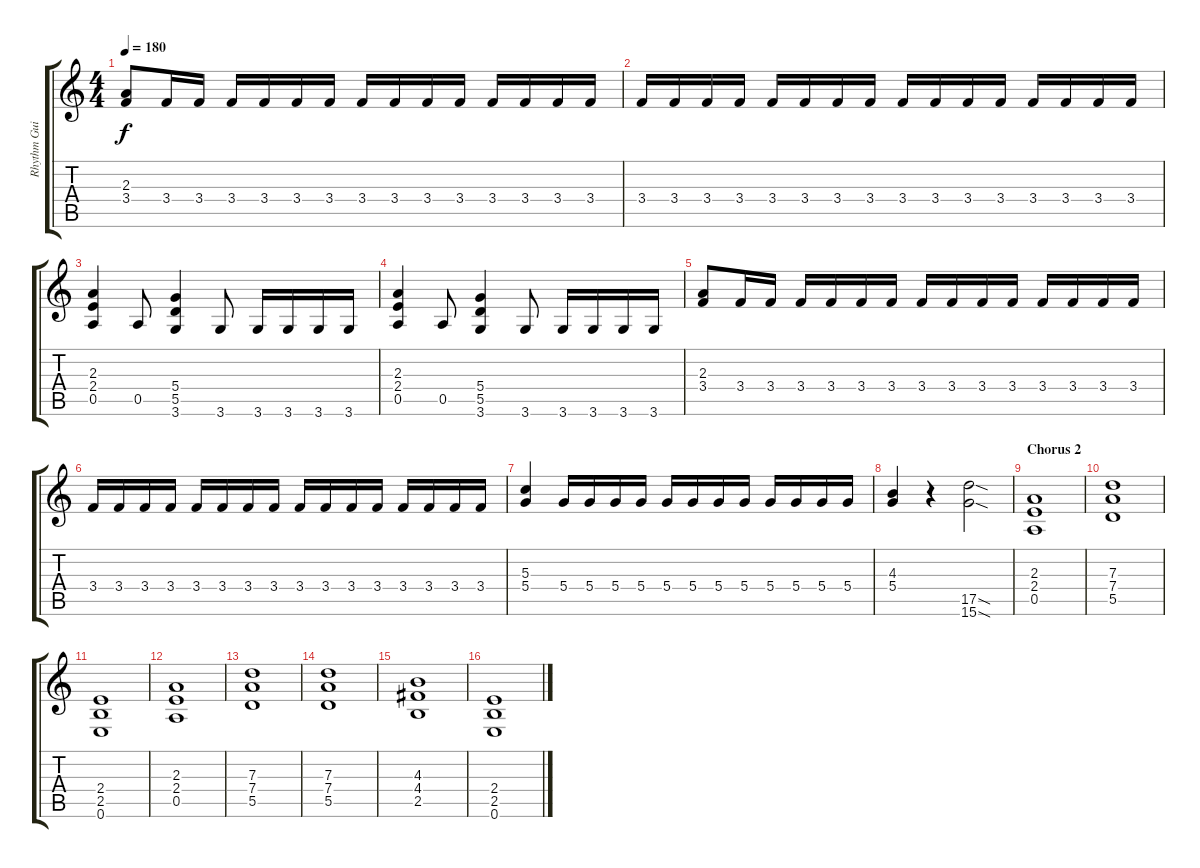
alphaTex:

\track ("Rhythm Guitar 2 " "Rhythm Gui") {instrument overdrivenguitar}
\staff {score tabs}
\tuning (E4 B3 G3 D3 A2 E2) {hide}
\ts (4 4)
\tempo 180
\clef g2
\ks c
(2.3 3.4).8{dy f} 3.4.16 3.4.16 3.4.16 3.4.16 3.4.16 3.4.16 3.4.16 3.4.16 3.4.16 3.4.16 3.4.16 3.4.16 3.4.16 3.4.16 |
3.4.16 3.4.16 3.4.16 3.4.16 3.4.16 3.4.16 3.4.16 3.4.16 3.4.16 3.4.16 3.4.16 3.4.16 3.4.16 3.4.16 3.4.16 3.4.16 |
(2.3 2.4 0.5).4 0.5.8 (5.4 5.5 3.6).4 3.6.8 3.6.16 3.6.16 3.6.16 3.6.16 |
(2.3 2.4 0.5).4 0.5.8 (5.4 5.5 3.6).4 3.6.8 3.6.16 3.6.16 3.6.16 3.6.16 |
(2.3 3.4).8 3.4.16 3.4.16 3.4.16 3.4.16 3.4.16 3.4.16 3.4.16 3.4.16 3.4.16 3.4.16 3.4.16 3.4.16 3.4.16 3.4.16 |
3.4.16 3.4.16 3.4.16 3.4.16 3.4.16 3.4.16 3.4.16 3.4.16 3.4.16 3.4.16 3.4.16 3.4.16 3.4.16 3.4.16 3.4.16 3.4.16 |
(5.3 5.4).4 5.4.16 5.4.16 5.4.16 5.4.16 5.4.16 5.4.16 5.4.16 5.4.16 5.4.16 5.4.16 5.4.16 5.4.16 |
(4.3 5.4).4 r.4 (17.5{sod} 15.6{sod}).2 |
\section ("" "Chorus 2")
(2.3 2.4 0.5).1 |
(7.3 7.4 5.5).1 |
(2.4 2.5 0.6).1 |
(2.3 2.4 0.5).1 |
(7.3 7.4 5.5).1 |
(7.3 7.4 5.5).1 |
(4.3 4.4 2.5).1 |
(2.4 2.5 0.6).1
